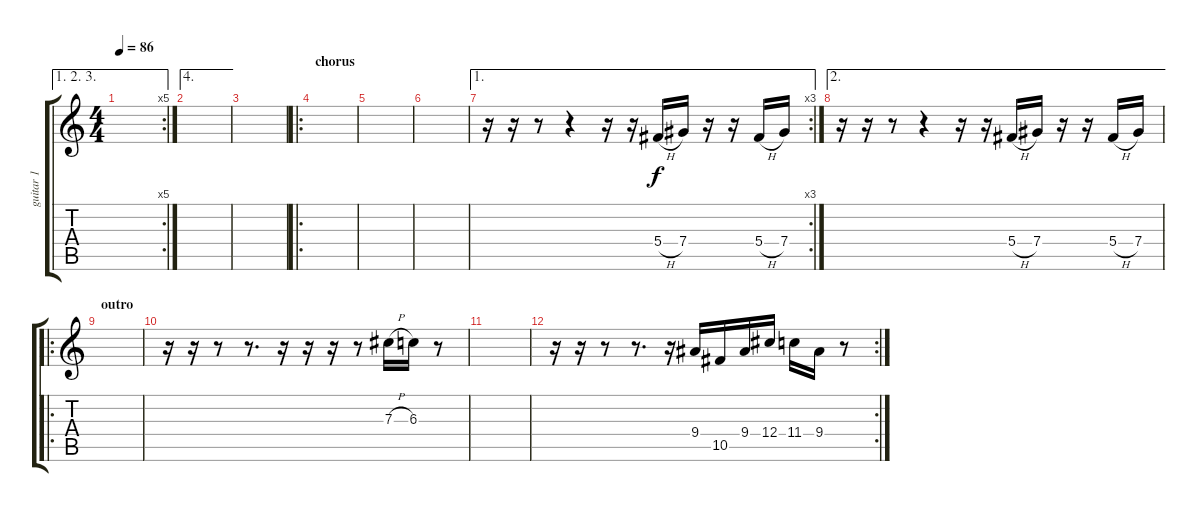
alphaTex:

\track ("guitar 1" "guitar 1") {instrument distortionguitar}
\staff {score tabs}
\tuning (Eb4 Bb3 Gb3 Db3 Ab2 Eb2) {hide}
\ae (1 2 3)
\rc 5
\ts (4 4)
\tempo 86
\clef g2
\ks c
|
\ae 4
|
|
\ro
\section ("" "chorus")
|
|
|
\ae 1
\rc 3
r.16 r.16 r.8 r.4 r.16 r.16 5.4{h}.16 7.4.16 r.16 r.16 5.4{h}.16 7.4.16 |
\ae 2
r.16 r.16 r.8 r.4 r.16 r.16 5.4{h}.16 7.4.16 r.16 r.16 5.4{h}.16 7.4.16 |
\ro
\section ("" "outro")
|
r.16 r.16 r.8 r.8{d} r.16 r.16 r.16 r.8 7.3{h}.16 6.3.16 r.8 |
|
\rc 2
r.16 r.16 r.8 r.8{d} r.16 9.4.16 10.5.16 9.4.16 12.4.16 11.4.16 9.4.16 r.8
